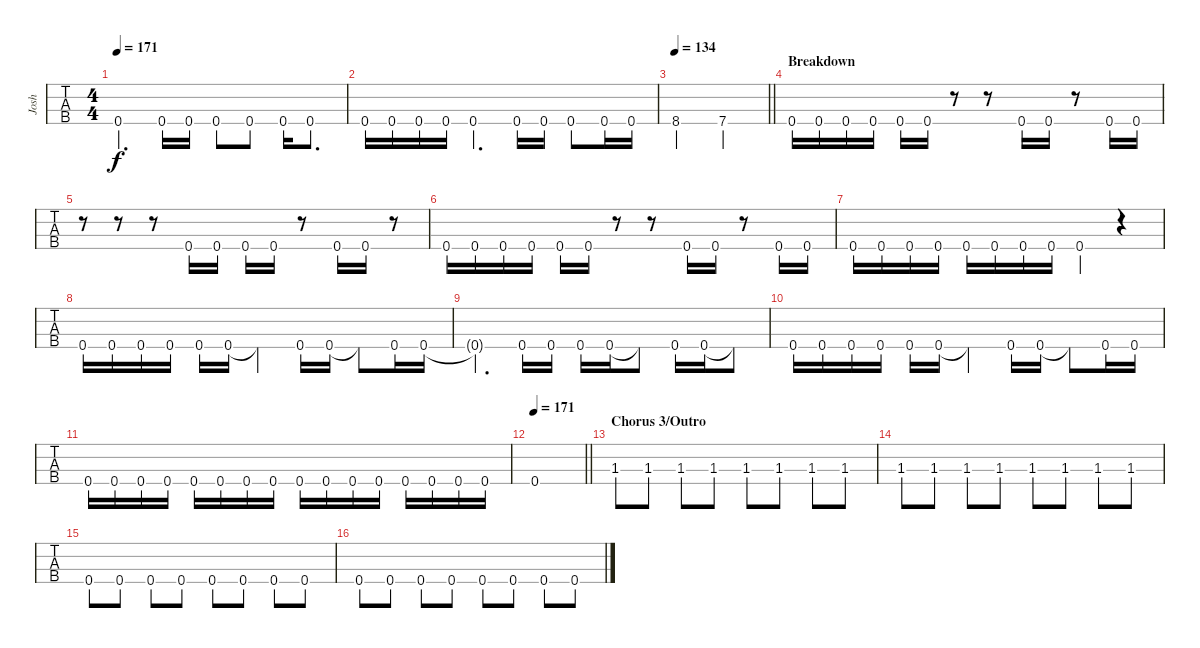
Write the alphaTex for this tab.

\track ("Josh" "Josh") {instrument electricbasspick}
\staff {tabs}
\tuning (Eb2 Bb1 F1 Bb0) {hide}
\ts (4 4)
\tempo 171
\clef f4
\ks c
0.4.4{d dy f} 0.4.16 0.4.16 0.4.8 0.4.8 0.4.16 0.4.8{d} |
0.4.16 0.4.16 0.4.16 0.4.16 0.4.4{d} 0.4.16 0.4.16 0.4.8 0.4.16 0.4.16 |
\tempo 134
\barLineRight lightlight
8.4.2 7.4.2 |
\section ("" "Breakdown")
0.4.16 0.4.16 0.4.16 0.4.16 0.4.16 0.4.16 r.8 r.8 0.4.16 0.4.16 r.8 0.4.16 0.4.16 |
r.8 r.8 r.8 0.4.16 0.4.16 0.4.16 0.4.16 r.8 0.4.16 0.4.16 r.8 |
0.4.16 0.4.16 0.4.16 0.4.16 0.4.16 0.4.16 r.8 r.8 0.4.16 0.4.16 r.8 0.4.16 0.4.16 |
0.4.16 0.4.16 0.4.16 0.4.16 0.4.16 0.4.16 0.4.16 0.4.16 0.4.4 r.4 |
0.4.16 0.4.16 0.4.16 0.4.16 0.4.16 0.4.16 0.4{t}.4 0.4.16 0.4.16 0.4{t}.8 0.4.16 0.4.16 |
0.4{t}.4{d} 0.4.16 0.4.16 0.4.16 0.4.16 0.4{t}.8 0.4.16 0.4.16 0.4{t}.8 |
0.4.16 0.4.16 0.4.16 0.4.16 0.4.16 0.4.16 0.4{t}.4 0.4.16 0.4.16 0.4{t}.8 0.4.16 0.4.16 |
0.4.16 0.4.16 0.4.16 0.4.16 0.4.16 0.4.16 0.4.16 0.4.16 0.4.16 0.4.16 0.4.16 0.4.16 0.4.16 0.4.16 0.4.16 0.4.16 |
\tempo 171
\barLineRight lightlight
0.4.1 |
\section ("" "Chorus 3/Outro")
1.3.8 1.3.8 1.3.8 1.3.8 1.3.8 1.3.8 1.3.8 1.3.8 |
1.3.8 1.3.8 1.3.8 1.3.8 1.3.8 1.3.8 1.3.8 1.3.8 |
0.4.8 0.4.8 0.4.8 0.4.8 0.4.8 0.4.8 0.4.8 0.4.8 |
0.4.8 0.4.8 0.4.8 0.4.8 0.4.8 0.4.8 0.4.8 0.4.8
